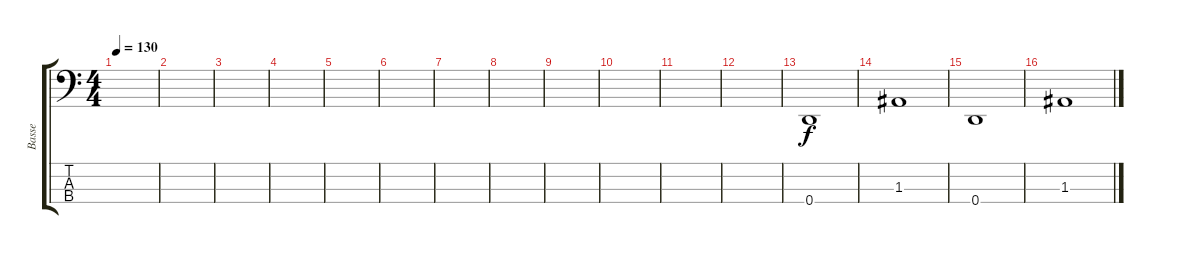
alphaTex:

\track ("Basse" "Basse") {instrument slapbass2}
\staff {score tabs}
\tuning (G2 D2 A1 D1) {hide}
\ts (4 4)
\tempo 130
\clef f4
\ks c
|
|
|
|
|
|
|
|
|
|
|
|
0.4.1 |
1.3.1 |
0.4.1 |
1.3.1
